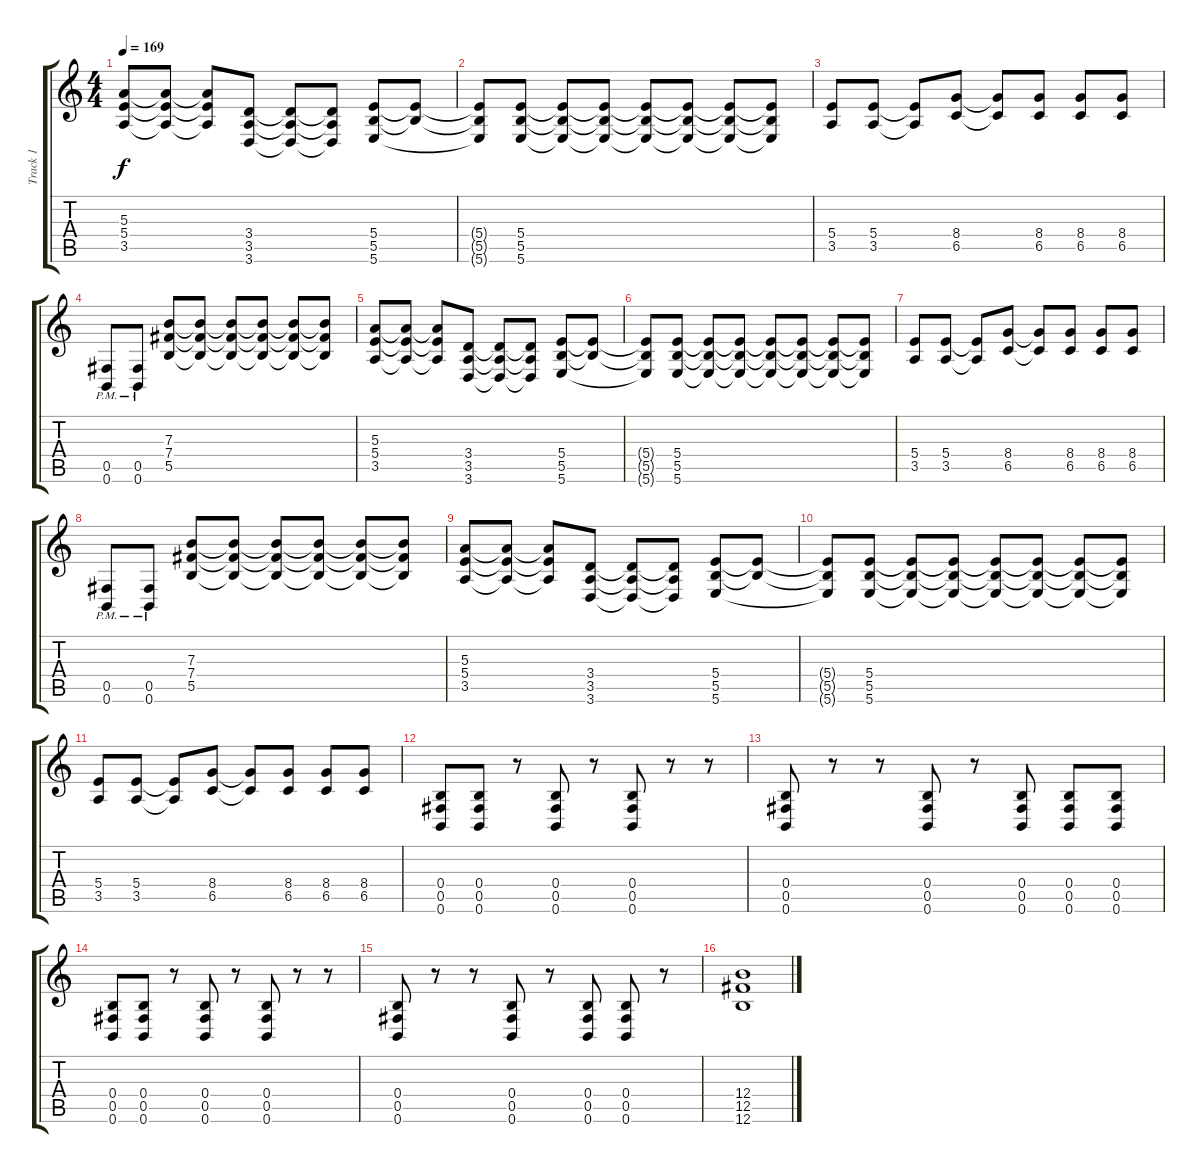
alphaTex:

\track ("Track 1" "Track 1") {instrument distortionguitar}
\staff {score tabs}
\tuning (Db4 Ab3 E3 B2 Gb2 B1) {hide}
\ts (4 4)
\tempo 169
\clef g2
\ks c
(5.3 5.4 3.5).8{dy f} (5.3{t} 5.4{t} 3.5{t}).8 (5.3{t} 5.4{t} 3.5{t}).8 (3.4 3.5 3.6).8 (3.4{t} 3.5{t} 3.6{t}).8 (3.4{t} 3.5{t} 3.6{t}).8 (5.4 5.5 5.6).8 (5.4{t} 5.5{t}).8 |
(5.4{t} 5.5{t} 5.6{t}).8 (5.4 5.5 5.6).8 (5.4{t} 5.5{t} 5.6{t}).8 (5.4{t} 5.5{t} 5.6{t}).8 (5.4{t} 5.5{t} 5.6{t}).8 (5.4{t} 5.5{t} 5.6{t}).8 (5.4{t} 5.5{t} 5.6{t}).8 (5.4{t} 5.5{t} 5.6{t}).8 |
(5.4 3.5).8 (5.4 3.5).8 (5.4{t} 3.5{t}).8 (8.4 6.5).8 (8.4{t} 6.5{t}).8 (8.4 6.5).8 (8.4 6.5).8 (8.4 6.5).8 |
(0.5{pm} 0.6{pm}).8 (0.5{pm} 0.6{pm}).8 (7.3 7.4 5.5).8 (7.3{t} 7.4{t} 5.5{t}).8 (7.3{t} 7.4{t} 5.5{t}).8 (7.3{t} 7.4{t} 5.5{t}).8 (7.3{t} 7.4{t} 5.5{t}).8 (7.3{t} 7.4{t} 5.5{t}).8 |
(5.3 5.4 3.5).8 (5.3{t} 5.4{t} 3.5{t}).8 (5.3{t} 5.4{t} 3.5{t}).8 (3.4 3.5 3.6).8 (3.4{t} 3.5{t} 3.6{t}).8 (3.4{t} 3.5{t} 3.6{t}).8 (5.4 5.5 5.6).8 (5.4{t} 5.5{t}).8 |
(5.4{t} 5.5{t} 5.6{t}).8 (5.4 5.5 5.6).8 (5.4{t} 5.5{t} 5.6{t}).8 (5.4{t} 5.5{t} 5.6{t}).8 (5.4{t} 5.5{t} 5.6{t}).8 (5.4{t} 5.5{t} 5.6{t}).8 (5.4{t} 5.5{t} 5.6{t}).8 (5.4{t} 5.5{t} 5.6{t}).8 |
(5.4 3.5).8 (5.4 3.5).8 (5.4{t} 3.5{t}).8 (8.4 6.5).8 (8.4{t} 6.5{t}).8 (8.4 6.5).8 (8.4 6.5).8 (8.4 6.5).8 |
(0.5{pm} 0.6{pm}).8 (0.5{pm} 0.6{pm}).8 (7.3 7.4 5.5).8 (7.3{t} 7.4{t} 5.5{t}).8 (7.3{t} 7.4{t} 5.5{t}).8 (7.3{t} 7.4{t} 5.5{t}).8 (7.3{t} 7.4{t} 5.5{t}).8 (7.3{t} 7.4{t} 5.5{t}).8 |
(5.3 5.4 3.5).8 (5.3{t} 5.4{t} 3.5{t}).8 (5.3{t} 5.4{t} 3.5{t}).8 (3.4 3.5 3.6).8 (3.4{t} 3.5{t} 3.6{t}).8 (3.4{t} 3.5{t} 3.6{t}).8 (5.4 5.5 5.6).8 (5.4{t} 5.5{t}).8 |
(5.4{t} 5.5{t} 5.6{t}).8 (5.4 5.5 5.6).8 (5.4{t} 5.5{t} 5.6{t}).8 (5.4{t} 5.5{t} 5.6{t}).8 (5.4{t} 5.5{t} 5.6{t}).8 (5.4{t} 5.5{t} 5.6{t}).8 (5.4{t} 5.5{t} 5.6{t}).8 (5.4{t} 5.5{t} 5.6{t}).8 |
(5.4 3.5).8 (5.4 3.5).8 (5.4{t} 3.5{t}).8 (8.4 6.5).8 (8.4{t} 6.5{t}).8 (8.4 6.5).8 (8.4 6.5).8 (8.4 6.5).8 |
(0.4 0.5 0.6).8 (0.4 0.5 0.6).8 r.8 (0.4 0.5 0.6).8 r.8 (0.4 0.5 0.6).8 r.8 r.8 |
(0.4 0.5 0.6).8 r.8 r.8 (0.4 0.5 0.6).8 r.8 (0.4 0.5 0.6).8 (0.4 0.5 0.6).8 (0.4 0.5 0.6).8 |
(0.4 0.5 0.6).8 (0.4 0.5 0.6).8 r.8 (0.4 0.5 0.6).8 r.8 (0.4 0.5 0.6).8 r.8 r.8 |
(0.4 0.5 0.6).8 r.8 r.8 (0.4 0.5 0.6).8 r.8 (0.4 0.5 0.6).8 (0.4 0.5 0.6).8 r.8 |
(12.4 12.5 12.6).1
